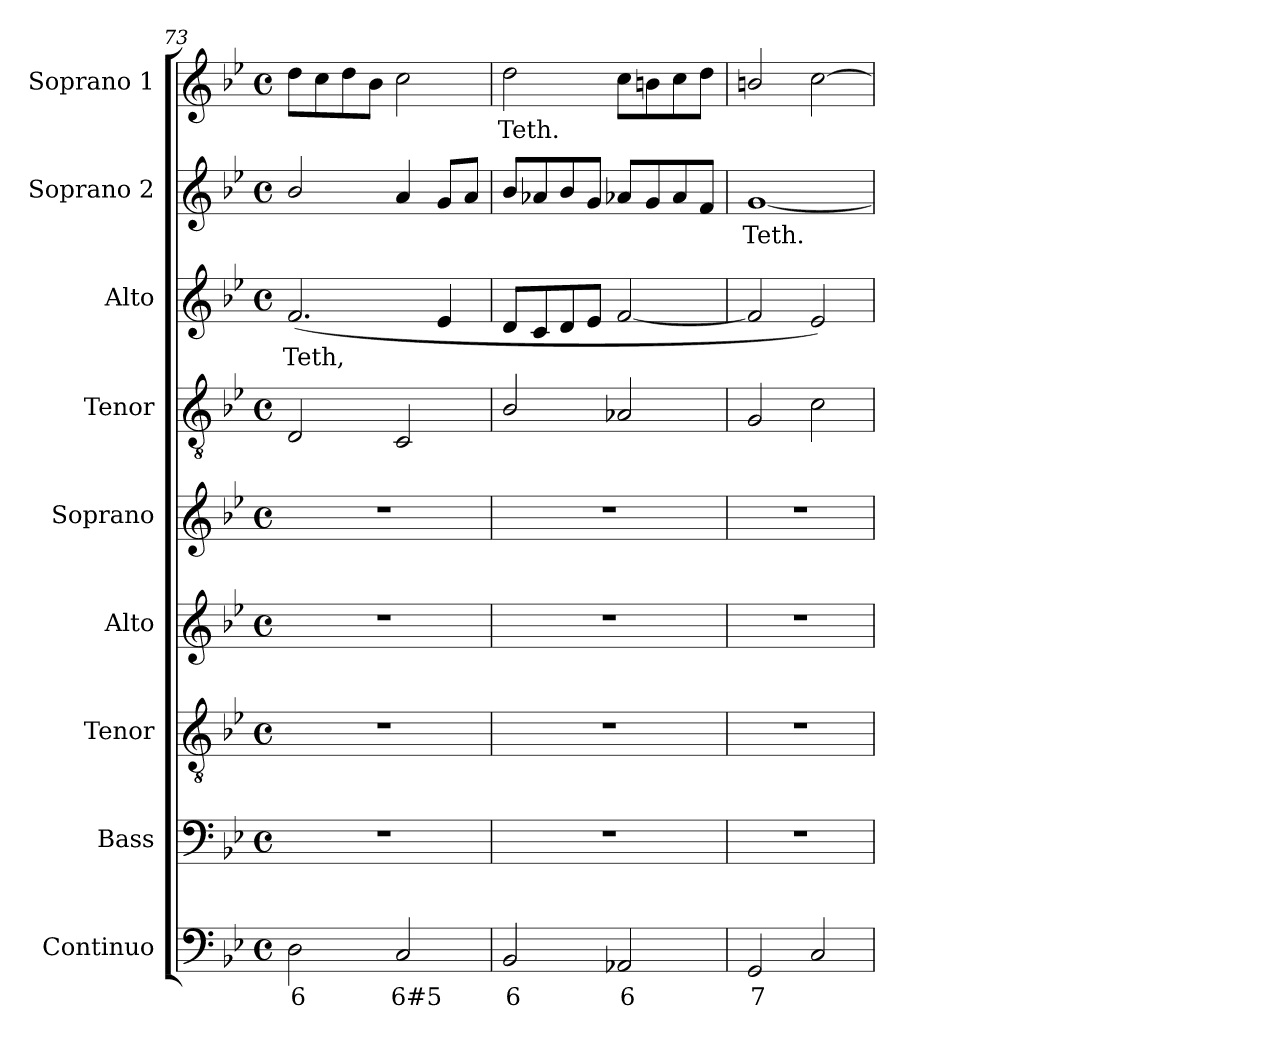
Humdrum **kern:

**kern	**text	**kern	**kern	**kern	**kern	**kern	**kern	**text	**kern	**text	**kern	**text
*part9	*part9	*part8	*part7	*part6	*part5	*part4	*part3	*part3	*part2	*part2	*part1	*part1
*staff9	*staff9	*staff8	*staff7	*staff6	*staff5	*staff4	*staff3	*staff3	*staff2	*staff2	*staff1	*staff1
*I"Continuo	*	*I"Bass	*I"Tenor	*I"Alto	*I"Soprano	*I"Tenor	*I"Alto	*	*I"Soprano 2	*	*I"Soprano 1	*
*I'Cont.	*	*I'B.	*I'T.	*I'A.	*I'S.	*I'T.	*I'A.	*	*I'S2.	*	*I'S1.	*
*clefF4	*	*clefF4	*clefGv2	*clefG2	*clefG2	*clefGv2	*clefG2	*	*clefG2	*	*clefG2	*
*	*	*	*ITrd7c12	*	*	*ITrd7c12	*	*	*	*	*	*
*k[b-e-]	*	*k[b-e-]	*k[b-e-]	*k[b-e-]	*k[b-e-]	*k[b-e-]	*k[b-e-]	*	*k[b-e-]	*	*k[b-e-]	*
*B-:	*	*B-:	*B-:	*B-:	*B-:	*B-:	*B-:	*	*B-:	*	*B-:	*
*M4/4	*	*M4/4	*M4/4	*M4/4	*M4/4	*M4/4	*M4/4	*	*M4/4	*	*M4/4	*
*met(c)	*	*met(c)	*met(c)	*met(c)	*met(c)	*met(c)	*met(c)	*	*met(c)	*	*met(c)	*
=73	=73	=73	=73	=73	=73	=73	=73	=73	=73	=73	=73	=73
!	!LO:LY:b:color=#000000	!	!	!	!	!	!	!	!	!	!	!
!	!	!	!	!	!	!	!	!LO:LY:b:color=#000000	!	!	!	!
2Di\	6	1r	1r	1r	1r	2DDi/	(2.fi/	Teth,	2b-i/	.	8ddi\L	.
.	.	.	.	.	.	.	.	.	.	.	8cci\	.
.	.	.	.	.	.	.	.	.	.	.	8ddi\	.
.	.	.	.	.	.	.	.	.	.	.	8b-i\J	.
!	!LO:LY:b:color=#000000	!	!	!	!	!	!	!	!	!	!	!
2Ci/	6#5	.	.	.	.	2CCi/	.	.	4ai/	.	2cci\	.
.	.	.	.	.	.	.	4e-i/	.	8gi/L	.	.	.
.	.	.	.	.	.	.	.	.	8ai/J	.	.	.
=74	=74	=74	=74	=74	=74	=74	=74	=74	=74	=74	=74	=74
!	!LO:LY:b:color=#000000	!	!	!	!	!	!	!	!	!	!	!
!	!	!	!	!	!	!	!	!	!	!	!	!LO:LY:b:color=#000000
2BB-i/	6	1r	1r	1r	1r	2BB-i/	8di/L	.	8b-i/L	.	2ddi\	Teth.
.	.	.	.	.	.	.	8ci/	.	8a-i/	.	.	.
.	.	.	.	.	.	.	8di/	.	8b-i/	.	.	.
.	.	.	.	.	.	.	8e-i/J	.	8gi/J	.	.	.
!	!LO:LY:b:color=#000000	!	!	!	!	!	!	!	!	!	!	!
2AA-Xi/	6	.	.	.	.	2AA-Xi/	[<2fi/	.	8a-Xi/L	.	8cci\L	.
.	.	.	.	.	.	.	.	.	8gi/	.	8bni\	.
.	.	.	.	.	.	.	.	.	8a-i/	.	8cci\	.
.	.	.	.	.	.	.	.	.	8fi/J	.	8ddi\J	.
=75	=75	=75	=75	=75	=75	=75	=75	=75	=75	=75	=75	=75
!	!LO:LY:b:color=#000000	!	!	!	!	!	!	!	!	!	!	!
!	!	!	!	!	!	!	!	!	!	!LO:LY:b:color=#000000	!	!
2GGi/	7	1r	1r	1r	1r	2GGi/	2fi/]	.	[<1gi	Teth.	2bni/	.
2Ci/	.	.	.	.	.	2Ci\	2e-i/)	.	.	.	[>2cci\	.
=	=	=	=	=	=	=	=	=	=	=	=	=
*-	*-	*-	*-	*-	*-	*-	*-	*-	*-	*-	*-	*-
